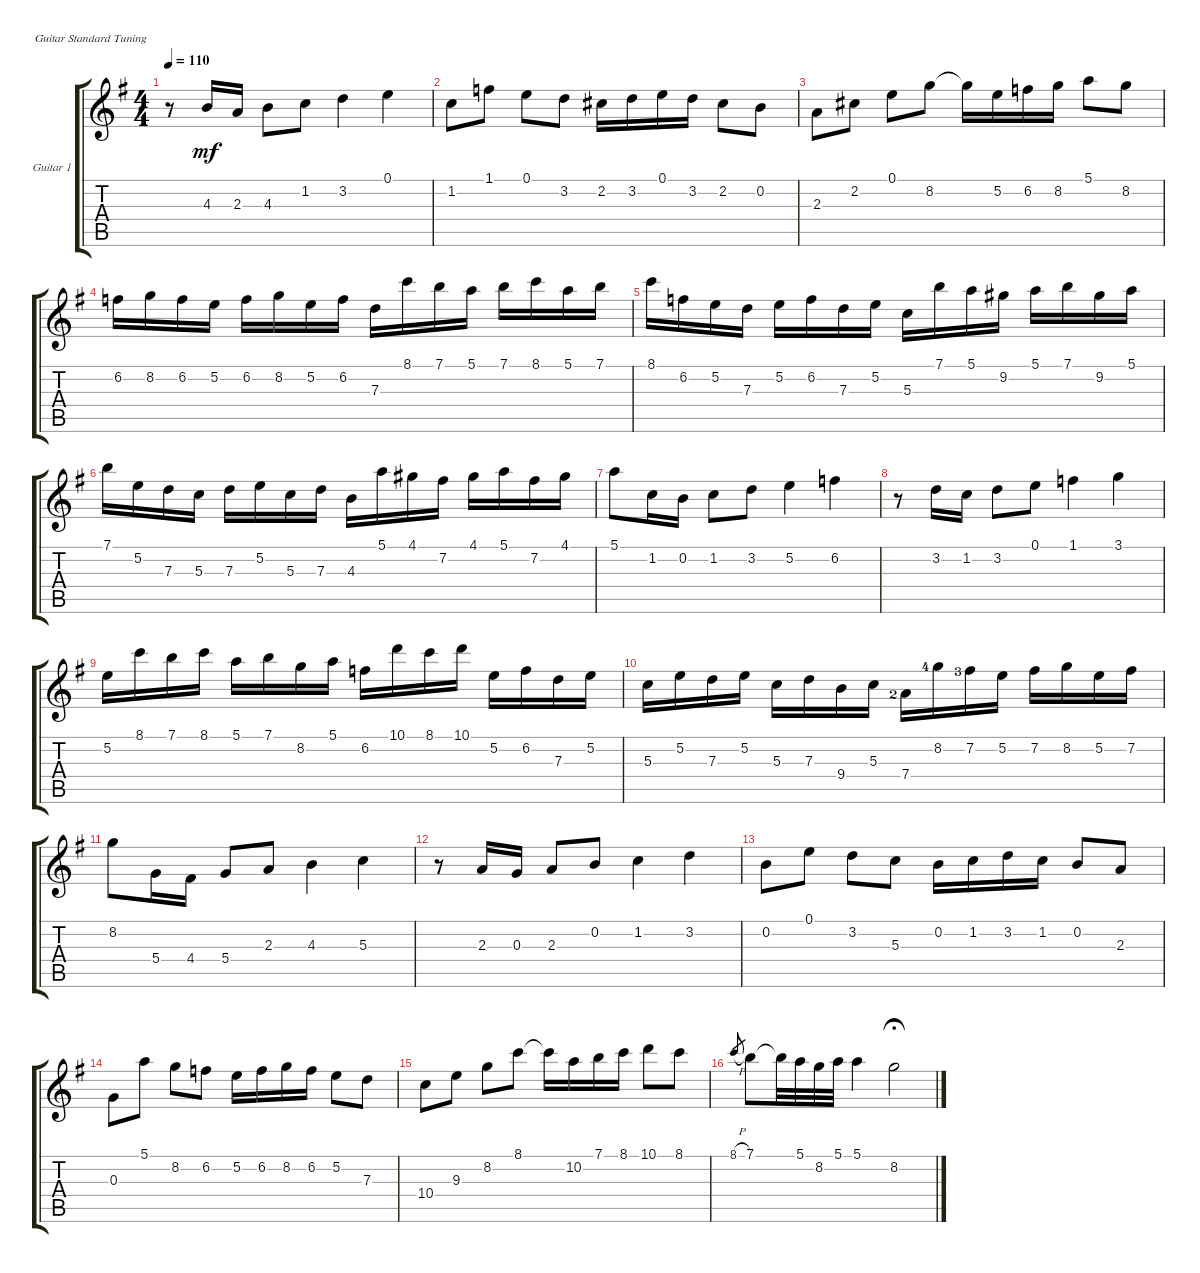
\bracketExtendMode groupsimilarinstruments
\firstSystemTrackNameOrientation horizontal
\otherSystemsTrackNameOrientation horizontal
\track ("Guitar 1" "Guitar 1") {instrument acousticguitarnylon}
\staff {score tabs}
\tuning (E4 B3 G3 D3 A2 E2)
\ts (4 4)
\tempo 110
\clef g2
\ks eminor
r.8{dy mf} 4.3.16 2.3.16 4.3.8 1.2.8 3.2.4 0.1.4 |
1.2.8 1.1.8 0.1.8 3.2.8 2.2.16 3.2.16 0.1.16 3.2.16 2.2.8 0.2.8 |
2.3.8 2.2.8 0.1.8 8.2.8 8.2{t}.16 5.2.16 6.2.16 8.2.16 5.1.8 8.2.8 |
6.2.16 8.2.16 6.2.16 5.2.16 6.2.16 8.2.16 5.2.16 6.2.16 7.3.16 8.1.16 7.1.16 5.1.16 7.1.16 8.1.16 5.1.16 7.1.16 |
8.1.16 6.2.16 5.2.16 7.3.16 5.2.16 6.2.16 7.3.16 5.2.16 5.3.16 7.1.16 5.1.16 9.2.16 5.1.16 7.1.16 9.2.16 5.1.16 |
7.1.16 5.2.16 7.3.16 5.3.16 7.3.16 5.2.16 5.3.16 7.3.16 4.3.16 5.1.16 4.1.16 7.2.16 4.1.16 5.1.16 7.2.16 4.1.16 |
5.1.8 1.2.16 0.2.16 1.2.8 3.2.8 5.2.4 6.2.4 |
r.8 3.2.16 1.2.16 3.2.8 0.1.8 1.1.4 3.1.4 |
5.2.16 8.1.16 7.1.16 8.1.16 5.1.16 7.1.16 8.2.16 5.1.16 6.2.16 10.1.16 8.1.16 10.1.16 5.2.16 6.2.16 7.3.16 5.2.16 |
5.3.16 5.2.16 7.3.16 5.2.16 5.3.16 7.3.16 9.4.16 5.3.16 7.4{lf 3}.16 8.2{lf 5}.16 7.2{lf 4}.16 5.2.16 7.2.16 8.2.16 5.2.16 7.2.16 |
8.2.8 5.4.16 4.4.16 5.4.8 2.3.8 4.3.4 5.3.4 |
r.8 2.3.16 0.3.16 2.3.8 0.2.8 1.2.4 3.2.4 |
0.2.8 0.1.8 3.2.8 5.3.8 0.2.16 1.2.16 3.2.16 1.2.16 0.2.8 2.3.8 |
0.3.8 5.1.8 8.2.8 6.2.8 5.2.16 6.2.16 8.2.16 6.2.16 5.2.8 7.3.8 |
10.4.8 9.3.8 8.2.8 8.1.8 8.1{t}.16 10.2.16 7.1.16 8.1.16 10.1.8 8.1.8 |
8.1{h}.8{gr} 7.1.8 7.1{t}.32 5.1.32 8.2.32 5.1.32 5.1.4 8.2.2{fermata (medium 0.4)}
